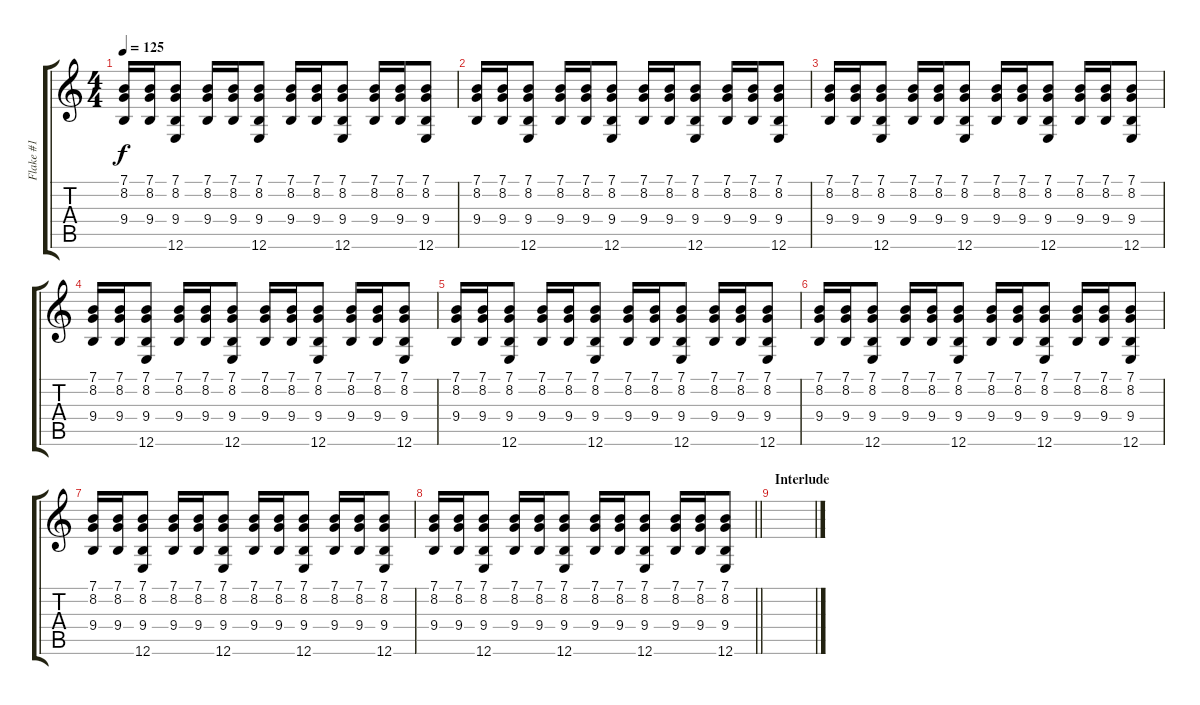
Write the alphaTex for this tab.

\track ("Flake #1" "Flake #1") {instrument fx1rain}
\staff {score tabs}
\tuning (E4 B3 G3 D3 A2 E2) {hide}
\ts (4 4)
\tempo 125
\clef g2
\ks c
(7.1 8.2 9.4).16{dy f} (7.1 8.2 9.4).16 (7.1 8.2 9.4 12.6).8 (7.1 8.2 9.4).16 (7.1 8.2 9.4).16 (7.1 8.2 9.4 12.6).8 (7.1 8.2 9.4).16 (7.1 8.2 9.4).16 (7.1 8.2 9.4 12.6).8 (7.1 8.2 9.4).16 (7.1 8.2 9.4).16 (7.1 8.2 9.4 12.6).8 |
(7.1 8.2 9.4).16 (7.1 8.2 9.4).16 (7.1 8.2 9.4 12.6).8 (7.1 8.2 9.4).16 (7.1 8.2 9.4).16 (7.1 8.2 9.4 12.6).8 (7.1 8.2 9.4).16 (7.1 8.2 9.4).16 (7.1 8.2 9.4 12.6).8 (7.1 8.2 9.4).16 (7.1 8.2 9.4).16 (7.1 8.2 9.4 12.6).8 |
(7.1 8.2 9.4).16 (7.1 8.2 9.4).16 (7.1 8.2 9.4 12.6).8 (7.1 8.2 9.4).16 (7.1 8.2 9.4).16 (7.1 8.2 9.4 12.6).8 (7.1 8.2 9.4).16 (7.1 8.2 9.4).16 (7.1 8.2 9.4 12.6).8 (7.1 8.2 9.4).16 (7.1 8.2 9.4).16 (7.1 8.2 9.4 12.6).8 |
(7.1 8.2 9.4).16 (7.1 8.2 9.4).16 (7.1 8.2 9.4 12.6).8 (7.1 8.2 9.4).16 (7.1 8.2 9.4).16 (7.1 8.2 9.4 12.6).8 (7.1 8.2 9.4).16 (7.1 8.2 9.4).16 (7.1 8.2 9.4 12.6).8 (7.1 8.2 9.4).16 (7.1 8.2 9.4).16 (7.1 8.2 9.4 12.6).8 |
(7.1 8.2 9.4).16 (7.1 8.2 9.4).16 (7.1 8.2 9.4 12.6).8 (7.1 8.2 9.4).16 (7.1 8.2 9.4).16 (7.1 8.2 9.4 12.6).8 (7.1 8.2 9.4).16 (7.1 8.2 9.4).16 (7.1 8.2 9.4 12.6).8 (7.1 8.2 9.4).16 (7.1 8.2 9.4).16 (7.1 8.2 9.4 12.6).8 |
(7.1 8.2 9.4).16 (7.1 8.2 9.4).16 (7.1 8.2 9.4 12.6).8 (7.1 8.2 9.4).16 (7.1 8.2 9.4).16 (7.1 8.2 9.4 12.6).8 (7.1 8.2 9.4).16 (7.1 8.2 9.4).16 (7.1 8.2 9.4 12.6).8 (7.1 8.2 9.4).16 (7.1 8.2 9.4).16 (7.1 8.2 9.4 12.6).8 |
(7.1 8.2 9.4).16 (7.1 8.2 9.4).16 (7.1 8.2 9.4 12.6).8 (7.1 8.2 9.4).16 (7.1 8.2 9.4).16 (7.1 8.2 9.4 12.6).8 (7.1 8.2 9.4).16 (7.1 8.2 9.4).16 (7.1 8.2 9.4 12.6).8 (7.1 8.2 9.4).16 (7.1 8.2 9.4).16 (7.1 8.2 9.4 12.6).8 |
\barLineRight lightlight
(7.1 8.2 9.4).16 (7.1 8.2 9.4).16 (7.1 8.2 9.4 12.6).8 (7.1 8.2 9.4).16 (7.1 8.2 9.4).16 (7.1 8.2 9.4 12.6).8 (7.1 8.2 9.4).16 (7.1 8.2 9.4).16 (7.1 8.2 9.4 12.6).8 (7.1 8.2 9.4).16 (7.1 8.2 9.4).16 (7.1 8.2 9.4 12.6).8 |
\section ("" "Interlude")
